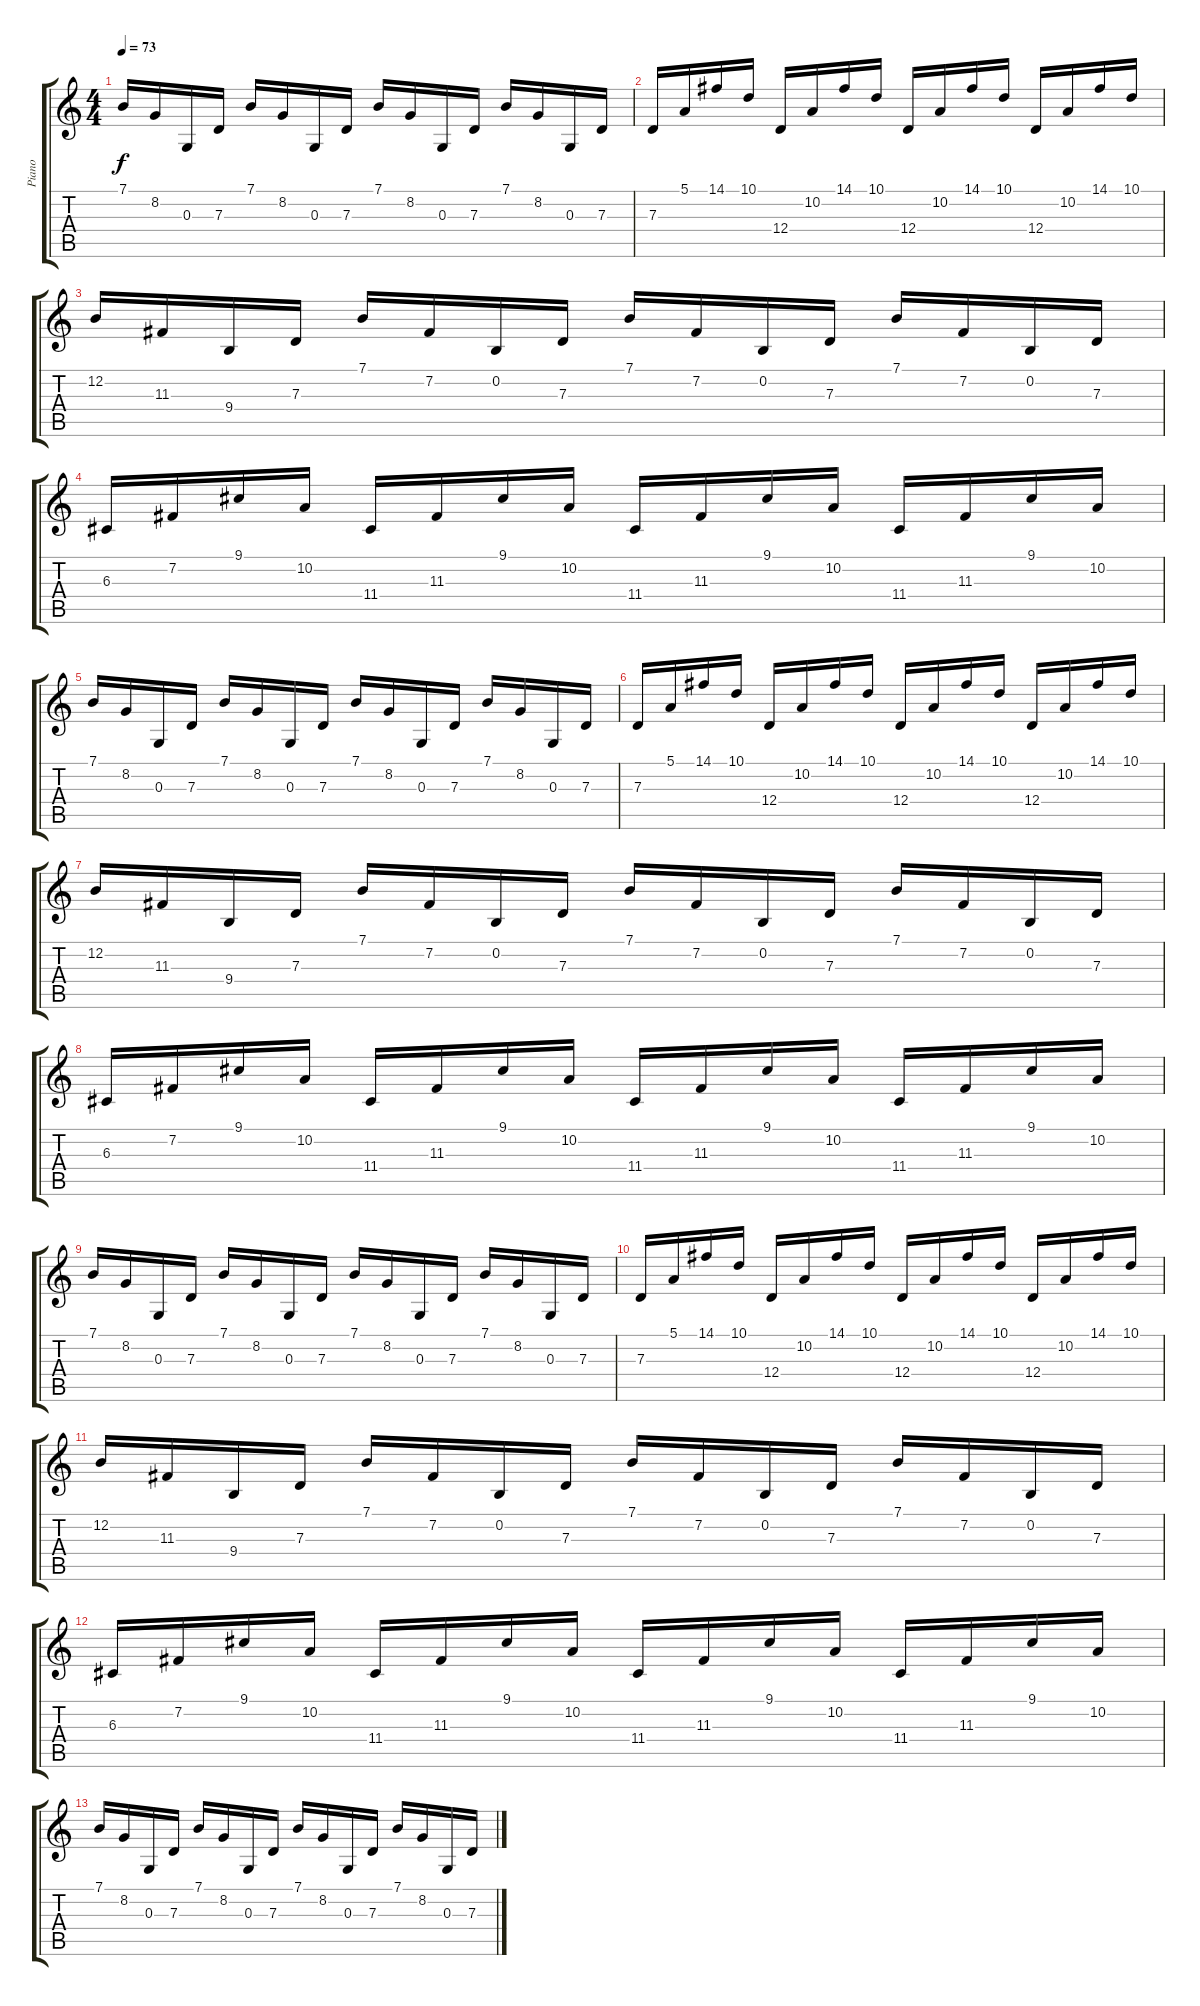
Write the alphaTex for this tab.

\track ("Piano" "Piano") {instrument brightacousticpiano}
\staff {score tabs}
\tuning (E4 B3 G3 D3 A2 E2) {hide}
\ts (4 4)
\tempo 73
\clef g2
\ks c
7.1.16{dy f} 8.2.16 0.3.16 7.3.16 7.1.16 8.2.16 0.3.16 7.3.16 7.1.16 8.2.16 0.3.16 7.3.16 7.1.16 8.2.16 0.3.16 7.3.16 |
7.3.16 5.1.16 14.1.16 10.1.16 12.4.16 10.2.16 14.1.16 10.1.16 12.4.16 10.2.16 14.1.16 10.1.16 12.4.16 10.2.16 14.1.16 10.1.16 |
12.2.16 11.3.16 9.4.16 7.3.16 7.1.16 7.2.16 0.2.16 7.3.16 7.1.16 7.2.16 0.2.16 7.3.16 7.1.16 7.2.16 0.2.16 7.3.16 |
6.3.16 7.2.16 9.1.16 10.2.16 11.4.16 11.3.16 9.1.16 10.2.16 11.4.16 11.3.16 9.1.16 10.2.16 11.4.16 11.3.16 9.1.16 10.2.16 |
7.1.16 8.2.16 0.3.16 7.3.16 7.1.16 8.2.16 0.3.16 7.3.16 7.1.16 8.2.16 0.3.16 7.3.16 7.1.16 8.2.16 0.3.16 7.3.16 |
7.3.16 5.1.16 14.1.16 10.1.16 12.4.16 10.2.16 14.1.16 10.1.16 12.4.16 10.2.16 14.1.16 10.1.16 12.4.16 10.2.16 14.1.16 10.1.16 |
12.2.16 11.3.16 9.4.16 7.3.16 7.1.16 7.2.16 0.2.16 7.3.16 7.1.16 7.2.16 0.2.16 7.3.16 7.1.16 7.2.16 0.2.16 7.3.16 |
6.3.16 7.2.16 9.1.16 10.2.16 11.4.16 11.3.16 9.1.16 10.2.16 11.4.16 11.3.16 9.1.16 10.2.16 11.4.16 11.3.16 9.1.16 10.2.16 |
7.1.16 8.2.16 0.3.16 7.3.16 7.1.16 8.2.16 0.3.16 7.3.16 7.1.16 8.2.16 0.3.16 7.3.16 7.1.16 8.2.16 0.3.16 7.3.16 |
7.3.16 5.1.16 14.1.16 10.1.16 12.4.16 10.2.16 14.1.16 10.1.16 12.4.16 10.2.16 14.1.16 10.1.16 12.4.16 10.2.16 14.1.16 10.1.16 |
12.2.16 11.3.16 9.4.16 7.3.16 7.1.16 7.2.16 0.2.16 7.3.16 7.1.16 7.2.16 0.2.16 7.3.16 7.1.16 7.2.16 0.2.16 7.3.16 |
6.3.16 7.2.16 9.1.16 10.2.16 11.4.16 11.3.16 9.1.16 10.2.16 11.4.16 11.3.16 9.1.16 10.2.16 11.4.16 11.3.16 9.1.16 10.2.16 |
7.1.16 8.2.16 0.3.16 7.3.16 7.1.16 8.2.16 0.3.16 7.3.16 7.1.16 8.2.16 0.3.16 7.3.16 7.1.16 8.2.16 0.3.16 7.3.16
